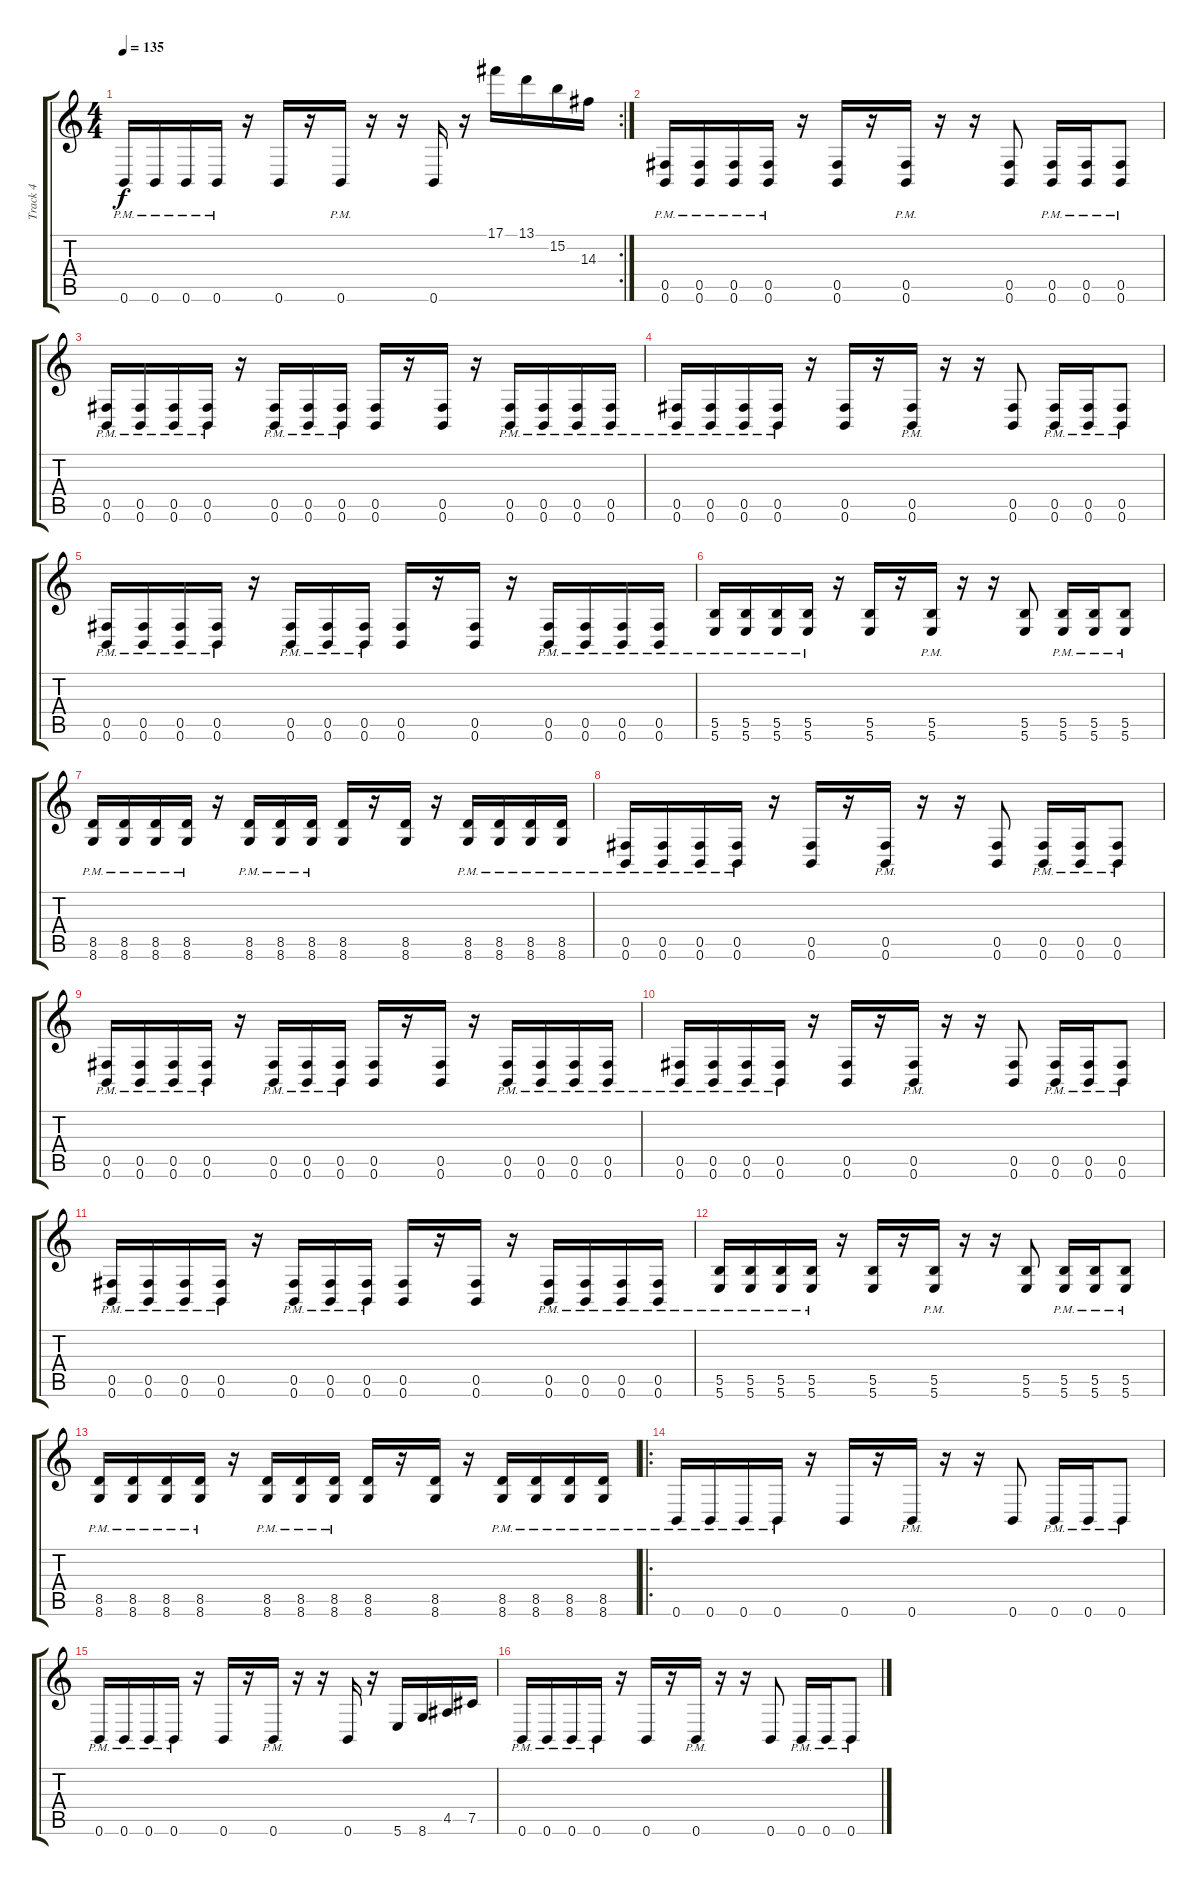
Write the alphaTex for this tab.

\track ("Track 4" "Track 4") {instrument distortionguitar}
\staff {score tabs}
\tuning (Db4 Ab3 E3 B2 Gb2 B1) {hide}
\rc 2
\ts (4 4)
\tempo 135
\clef g2
\ks c
0.6{pm}.16{dy f} 0.6{pm}.16 0.6{pm}.16 0.6{pm}.16 r.16 0.6.16 r.16 0.6{pm}.16 r.16 r.16 0.6.16 r.16 17.1.16 13.1.16 15.2.16 14.3.16 |
(0.5 0.6{pm}).16 (0.5 0.6{pm}).16 (0.5 0.6{pm}).16 (0.5 0.6{pm}).16 r.16 (0.5 0.6).16 r.16 (0.5 0.6{pm}).16 r.16 r.16 (0.5 0.6).8 (0.5 0.6{pm}).16 (0.5 0.6{pm}).16 (0.5 0.6{pm}).8 |
(0.5 0.6{pm}).16 (0.5 0.6{pm}).16 (0.5 0.6{pm}).16 (0.5 0.6{pm}).16 r.16 (0.5 0.6{pm}).16 (0.5 0.6{pm}).16 (0.5 0.6{pm}).16 (0.5 0.6).16 r.16 (0.5 0.6).16 r.16 (0.5 0.6{pm}).16 (0.5 0.6{pm}).16 (0.5 0.6{pm}).16 (0.5 0.6{pm}).16 |
(0.5 0.6{pm}).16 (0.5 0.6{pm}).16 (0.5 0.6{pm}).16 (0.5 0.6{pm}).16 r.16 (0.5 0.6).16 r.16 (0.5 0.6{pm}).16 r.16 r.16 (0.5 0.6).8 (0.5 0.6{pm}).16 (0.5 0.6{pm}).16 (0.5 0.6{pm}).8 |
(0.5 0.6{pm}).16 (0.5 0.6{pm}).16 (0.5 0.6{pm}).16 (0.5 0.6{pm}).16 r.16 (0.5 0.6{pm}).16 (0.5 0.6{pm}).16 (0.5 0.6{pm}).16 (0.5 0.6).16 r.16 (0.5 0.6).16 r.16 (0.5 0.6{pm}).16 (0.5 0.6{pm}).16 (0.5 0.6{pm}).16 (0.5 0.6{pm}).16 |
(5.5 5.6{pm}).16 (5.5 5.6{pm}).16 (5.5 5.6{pm}).16 (5.5 5.6{pm}).16 r.16 (5.5 5.6).16 r.16 (5.5 5.6{pm}).16 r.16 r.16 (5.5 5.6).8 (5.5 5.6{pm}).16 (5.5 5.6{pm}).16 (5.5 5.6{pm}).8 |
(8.5 8.6{pm}).16 (8.5 8.6{pm}).16 (8.5 8.6{pm}).16 (8.5 8.6{pm}).16 r.16 (8.5 8.6{pm}).16 (8.5 8.6{pm}).16 (8.5 8.6{pm}).16 (8.5 8.6).16 r.16 (8.5 8.6).16 r.16 (8.5 8.6{pm}).16 (8.5 8.6{pm}).16 (8.5 8.6{pm}).16 (8.5 8.6{pm}).16 |
(0.5 0.6{pm}).16 (0.5 0.6{pm}).16 (0.5 0.6{pm}).16 (0.5 0.6{pm}).16 r.16 (0.5 0.6).16 r.16 (0.5 0.6{pm}).16 r.16 r.16 (0.5 0.6).8 (0.5 0.6{pm}).16 (0.5 0.6{pm}).16 (0.5 0.6{pm}).8 |
(0.5 0.6{pm}).16 (0.5 0.6{pm}).16 (0.5 0.6{pm}).16 (0.5 0.6{pm}).16 r.16 (0.5 0.6{pm}).16 (0.5 0.6{pm}).16 (0.5 0.6{pm}).16 (0.5 0.6).16 r.16 (0.5 0.6).16 r.16 (0.5 0.6{pm}).16 (0.5 0.6{pm}).16 (0.5 0.6{pm}).16 (0.5 0.6{pm}).16 |
(0.5 0.6{pm}).16 (0.5 0.6{pm}).16 (0.5 0.6{pm}).16 (0.5 0.6{pm}).16 r.16 (0.5 0.6).16 r.16 (0.5 0.6{pm}).16 r.16 r.16 (0.5 0.6).8 (0.5 0.6{pm}).16 (0.5 0.6{pm}).16 (0.5 0.6{pm}).8 |
(0.5 0.6{pm}).16 (0.5 0.6{pm}).16 (0.5 0.6{pm}).16 (0.5 0.6{pm}).16 r.16 (0.5 0.6{pm}).16 (0.5 0.6{pm}).16 (0.5 0.6{pm}).16 (0.5 0.6).16 r.16 (0.5 0.6).16 r.16 (0.5 0.6{pm}).16 (0.5 0.6{pm}).16 (0.5 0.6{pm}).16 (0.5 0.6{pm}).16 |
(5.5 5.6{pm}).16 (5.5 5.6{pm}).16 (5.5 5.6{pm}).16 (5.5 5.6{pm}).16 r.16 (5.5 5.6).16 r.16 (5.5 5.6{pm}).16 r.16 r.16 (5.5 5.6).8 (5.5 5.6{pm}).16 (5.5 5.6{pm}).16 (5.5 5.6{pm}).8 |
(8.5 8.6{pm}).16 (8.5 8.6{pm}).16 (8.5 8.6{pm}).16 (8.5 8.6{pm}).16 r.16 (8.5 8.6{pm}).16 (8.5 8.6{pm}).16 (8.5 8.6{pm}).16 (8.5 8.6).16 r.16 (8.5 8.6).16 r.16 (8.5 8.6{pm}).16 (8.5 8.6{pm}).16 (8.5 8.6{pm}).16 (8.5 8.6{pm}).16 |
\ro
0.6{pm}.16 0.6{pm}.16 0.6{pm}.16 0.6{pm}.16 r.16 0.6.16 r.16 0.6{pm}.16 r.16 r.16 0.6.8 0.6{pm}.16 0.6{pm}.16 0.6{pm}.8 |
0.6{pm}.16 0.6{pm}.16 0.6{pm}.16 0.6{pm}.16 r.16 0.6.16 r.16 0.6{pm}.16 r.16 r.16 0.6.16 r.16 5.6.16 8.6.16 4.5.16 7.5.16 |
0.6{pm}.16 0.6{pm}.16 0.6{pm}.16 0.6{pm}.16 r.16 0.6.16 r.16 0.6{pm}.16 r.16 r.16 0.6.8 0.6{pm}.16 0.6{pm}.16 0.6{pm}.8
